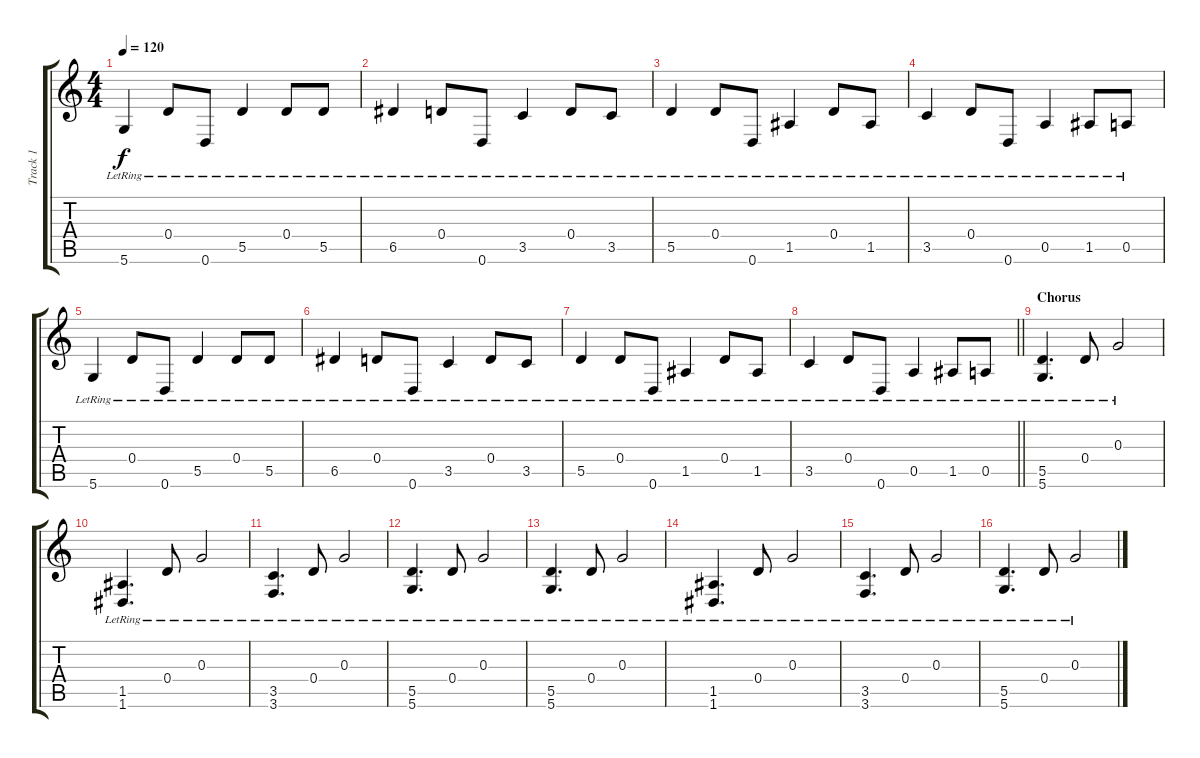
\track ("Track 1" "Track 1") {instrument electricguitarjazz}
\staff {score tabs}
\tuning (E4 B3 G3 D3 A2 D2) {hide}
\ts (4 4)
\tempo 120
\clef g2
\ks c
5.6{lr}.4{dy f} 0.4{lr}.8 0.6{lr}.8 5.5{lr}.4 0.4{lr}.8 5.5{lr}.8 |
6.5{lr}.4 0.4{lr}.8 0.6{lr}.8 3.5{lr}.4 0.4{lr}.8 3.5{lr}.8 |
5.5{lr}.4 0.4{lr}.8 0.6{lr}.8 1.5{lr}.4 0.4{lr}.8 1.5{lr}.8 |
3.5{lr}.4 0.4{lr}.8 0.6{lr}.8 0.5{lr}.4 1.5{lr}.8 0.5{lr}.8 |
5.6{lr}.4 0.4{lr}.8 0.6{lr}.8 5.5{lr}.4 0.4{lr}.8 5.5{lr}.8 |
6.5{lr}.4 0.4{lr}.8 0.6{lr}.8 3.5{lr}.4 0.4{lr}.8 3.5{lr}.8 |
5.5{lr}.4 0.4{lr}.8 0.6{lr}.8 1.5{lr}.4 0.4{lr}.8 1.5{lr}.8 |
\barLineRight lightlight
3.5{lr}.4 0.4{lr}.8 0.6{lr}.8 0.5{lr}.4 1.5{lr}.8 0.5{lr}.8 |
\section ("" "Chorus")
(5.5{lr} 5.6{lr}).4{d} 0.4{lr}.8 0.3{lr}.2 |
(1.5{lr} 1.6{lr}).4{d} 0.4{lr}.8 0.3{lr}.2 |
(3.5{lr} 3.6{lr}).4{d} 0.4{lr}.8 0.3{lr}.2 |
(5.5{lr} 5.6{lr}).4{d} 0.4{lr}.8 0.3{lr}.2 |
(5.5{lr} 5.6{lr}).4{d} 0.4{lr}.8 0.3{lr}.2 |
(1.5{lr} 1.6{lr}).4{d} 0.4{lr}.8 0.3{lr}.2 |
(3.5{lr} 3.6{lr}).4{d} 0.4{lr}.8 0.3{lr}.2 |
(5.5{lr} 5.6{lr}).4{d} 0.4{lr}.8 0.3{lr}.2
